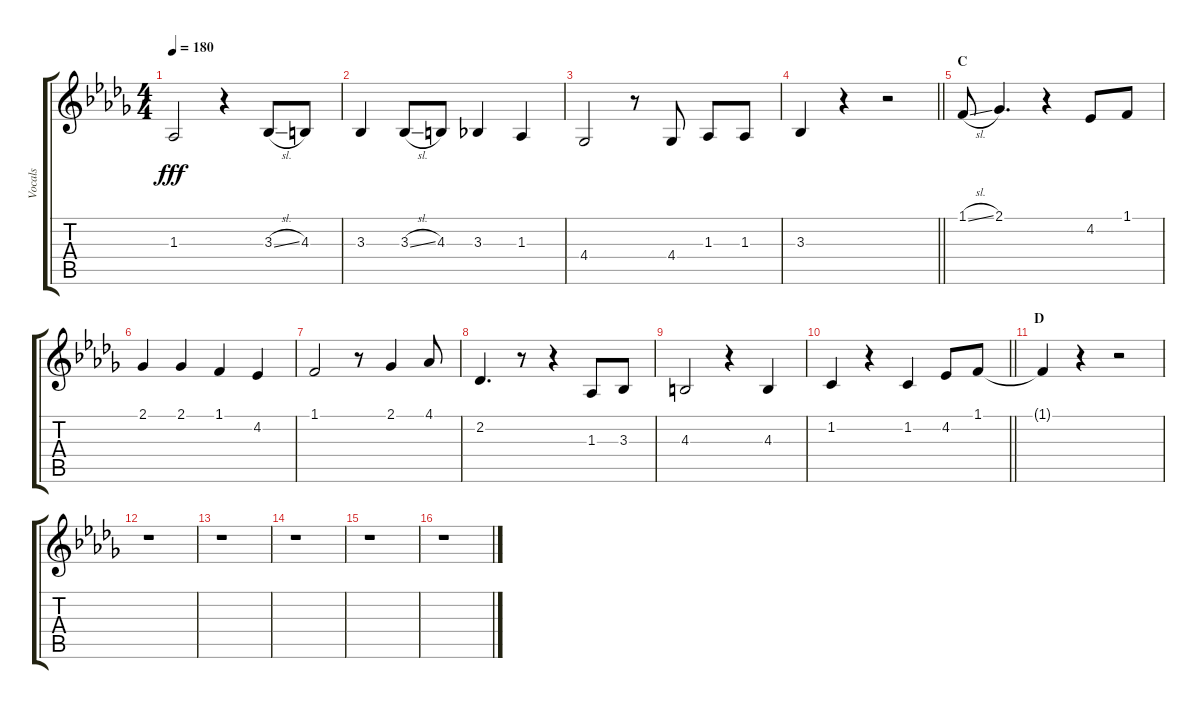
\track ("Vocals" "Vocals") {instrument voiceoohs}
\staff {score tabs}
\tuning (E4 B3 G3 D3 A2 E2) {hide}
\ts (4 4)
\tempo 180
\clef g2
\ks db
1.3.2{dy fff} r.4 3.3{sl}.8 4.3.8 |
3.3.4 3.3{sl}.8 4.3.8 3.3.4 1.3.4 |
4.4.2 r.8 4.4.8 1.3.8 1.3.8 |
\barLineRight lightlight
3.3.4 r.4 r.2 |
\section ("" "C")
1.1{sl}.8 2.1.4{d} r.4 4.2.8 1.1.8 |
2.1.4 2.1.4 1.1.4 4.2.4 |
1.1.2 r.8 2.1.4 4.1.8 |
2.2.4{d} r.8 r.4 1.3.8 3.3.8 |
4.3.2 r.4 4.3.4 |
\barLineRight lightlight
1.2.4 r.4 1.2.4 4.2.8 1.1.8 |
\section ("" "D")
1.1{t}.4 r.4 r.2 |
r.1 |
r.1 |
r.1 |
r.1 |
r.1
